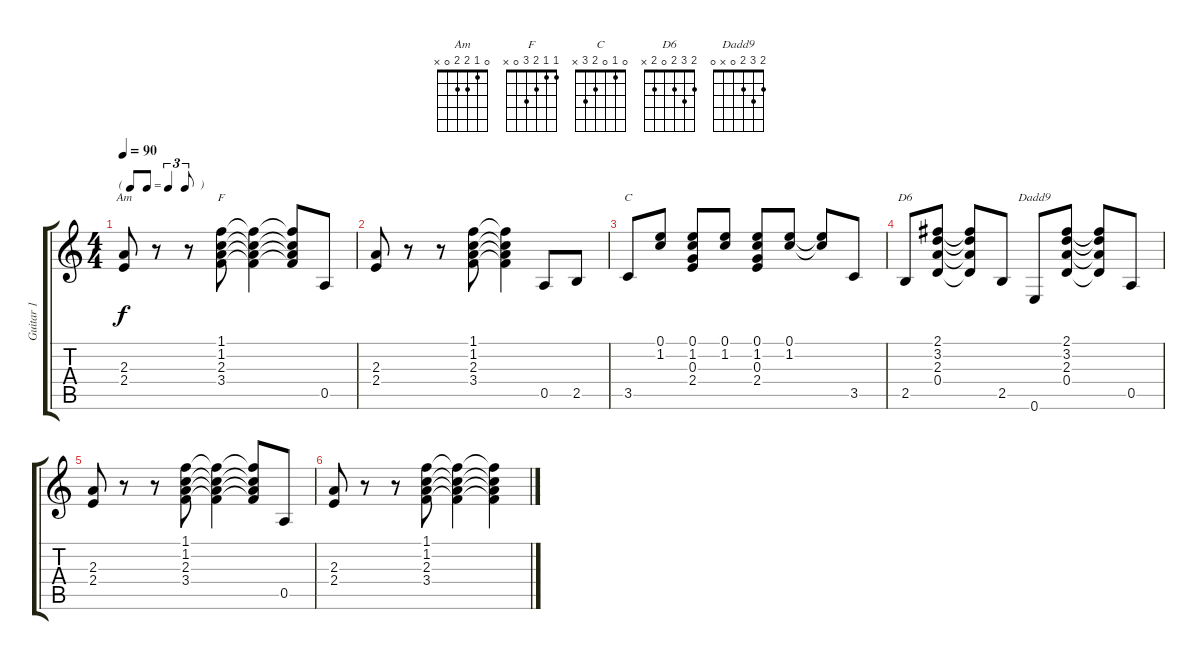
\track ("Guitar 1" "Guitar 1") {instrument distortionguitar}
\staff {score tabs}
\tuning (E4 B3 G3 D3 A2 E2) {hide}
\chord ("Am" 0 1 2 2 0 x)
\chord ("F" 1 1 2 3 0 x)
\chord ("C" 0 1 0 2 3 x)
\chord ("D6" 2 3 2 0 2 x)
\chord ("Dadd9" 2 3 2 0 x 0)
\ts (4 4)
\tf triplet8th
\tempo 90
\clef g2
\ks c
(2.3 2.4).8{ch "Am" dy f} r.8 r.8 (1.1 1.2 2.3 3.4).8{ch "F"} (1.1{t} 1.2{t} 2.3{t} 3.4{t}).4 (1.1{t} 1.2{t} 2.3{t} 3.4{t}).8 0.5.8 |
(2.3 2.4).8 r.8 r.8 (1.1 1.2 2.3 3.4).8 (1.1{t} 1.2{t} 2.3{t} 3.4{t}).4 0.5.8 2.5.8 |
3.5.8{ch "C"} (0.1 1.2).8 (0.1 1.2 0.3 2.4).8 (0.1 1.2).8 (0.1 1.2 0.3 2.4).8 (0.1 1.2).8 (0.1{t} 1.2{t}).8 3.5.8 |
2.5.8{ch "D6"} (2.1 3.2 2.3 0.4).8 (2.1{t} 3.2{t} 2.3{t} 0.4{t}).8 2.5.8 0.6.8{ch "Dadd9"} (2.1 3.2 2.3 0.4).8 (2.1{t} 3.2{t} 2.3{t} 0.4{t}).8 0.5.8 |
(2.3 2.4).8 r.8 r.8 (1.1 1.2 2.3 3.4).8 (1.1{t} 1.2{t} 2.3{t} 3.4{t}).4 (1.1{t} 1.2{t} 2.3{t} 3.4{t}).8 0.5.8 |
(2.3 2.4).8 r.8 r.8 (1.1 1.2 2.3 3.4).8 (1.1{t} 1.2{t} 2.3{t} 3.4{t}).4 (1.1{t} 1.2{t} 2.3{t} 3.4{t}).4
